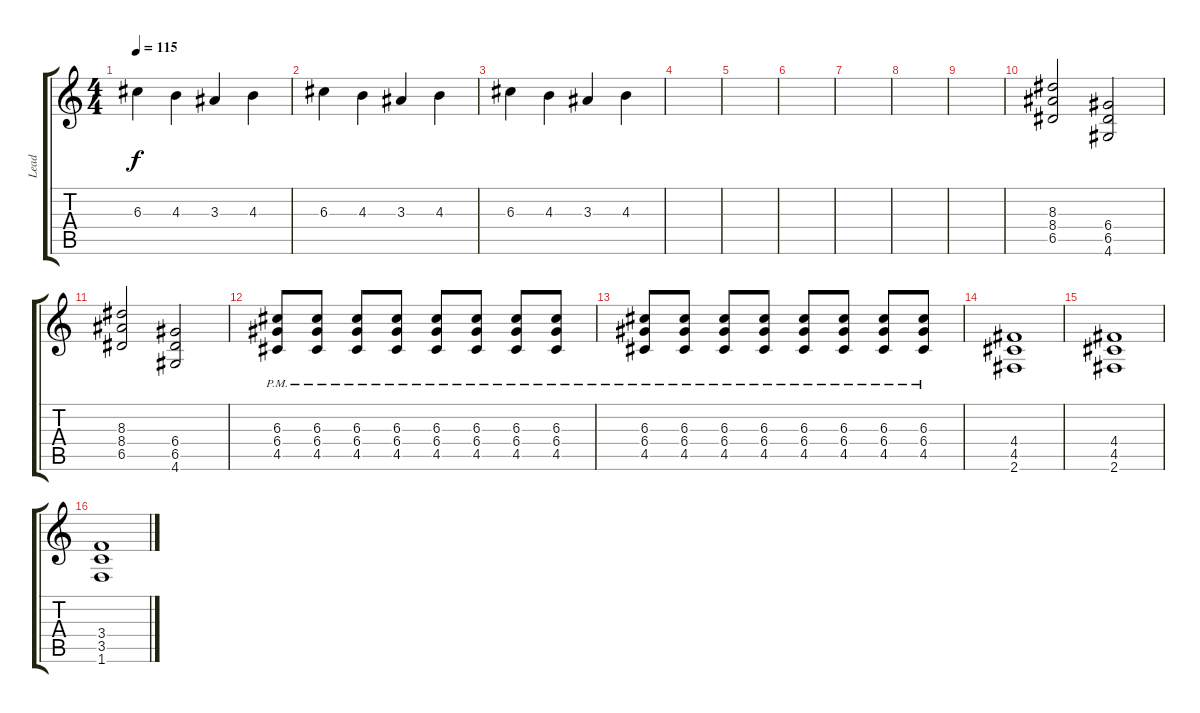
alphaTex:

\track ("Lead" "Lead") {instrument distortionguitar}
\staff {score tabs}
\tuning (E4 B3 G3 D3 A2 E2) {hide}
\ts (4 4)
\tempo 115
\clef g2
\ks c
6.3.4{dy f} 4.3.4 3.3.4 4.3.4 |
6.3.4 4.3.4 3.3.4 4.3.4 |
6.3.4 4.3.4 3.3.4 4.3.4 |
|
|
|
|
|
|
(8.3 8.4 6.5).2 (6.4 6.5 4.6).2 |
(8.3 8.4 6.5).2 (6.4 6.5 4.6).2 |
(6.3 6.4 4.5{pm}).8 (6.3 6.4 4.5{pm}).8 (6.3 6.4 4.5{pm}).8 (6.3 6.4 4.5{pm}).8 (6.3 6.4 4.5{pm}).8 (6.3 6.4 4.5{pm}).8 (6.3 6.4 4.5{pm}).8 (6.3 6.4 4.5{pm}).8 |
(6.3 6.4 4.5{pm}).8 (6.3 6.4 4.5{pm}).8 (6.3 6.4 4.5{pm}).8 (6.3 6.4 4.5{pm}).8 (6.3 6.4 4.5{pm}).8 (6.3 6.4 4.5{pm}).8 (6.3 6.4 4.5{pm}).8 (6.3 6.4 4.5{pm}).8 |
(4.4 4.5 2.6).1 |
(4.4 4.5 2.6).1 |
(3.4 3.5 1.6).1
